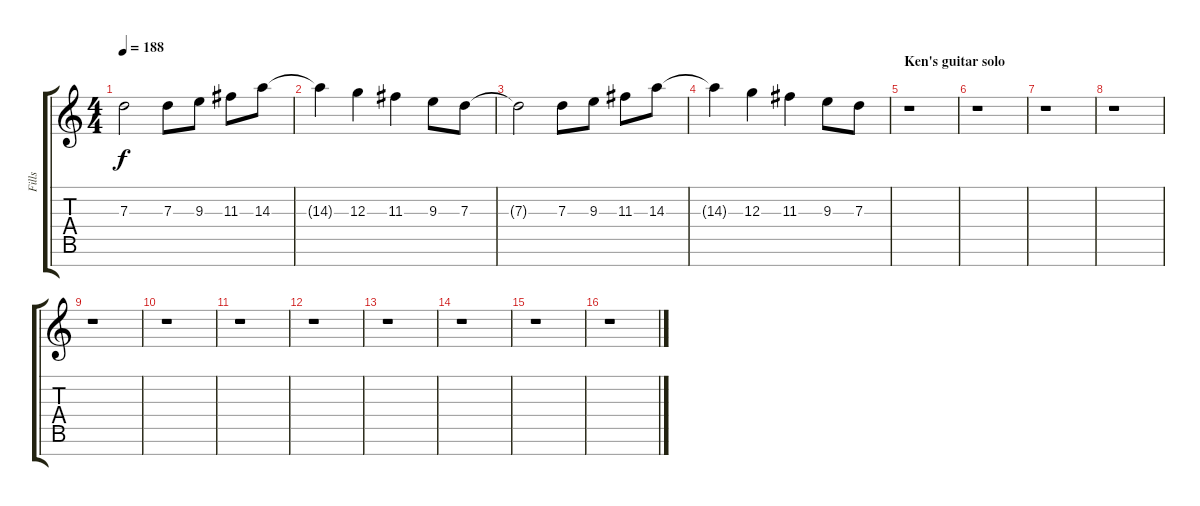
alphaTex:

\track ("Fills" "Fills") {instrument distortionguitar}
\staff {score tabs}
\tuning (E4 B3 G3 D3 A2 E2 B1) {hide}
\ts (4 4)
\tempo 188
\clef g2
\ks c
7.3{t}.2{dy f} 7.3.8 9.3.8 11.3.8 14.3.8 |
14.3{t}.4 12.3.4 11.3.4 9.3.8 7.3.8 |
7.3{t}.2 7.3.8 9.3.8 11.3.8 14.3.8 |
14.3{t}.4 12.3.4 11.3.4 9.3.8 7.3.8 |
\section ("" "Ken's guitar solo")
r.1 |
r.1 |
r.1 |
r.1 |
r.1 |
r.1 |
r.1 |
r.1 |
r.1 |
r.1 |
r.1 |
r.1
